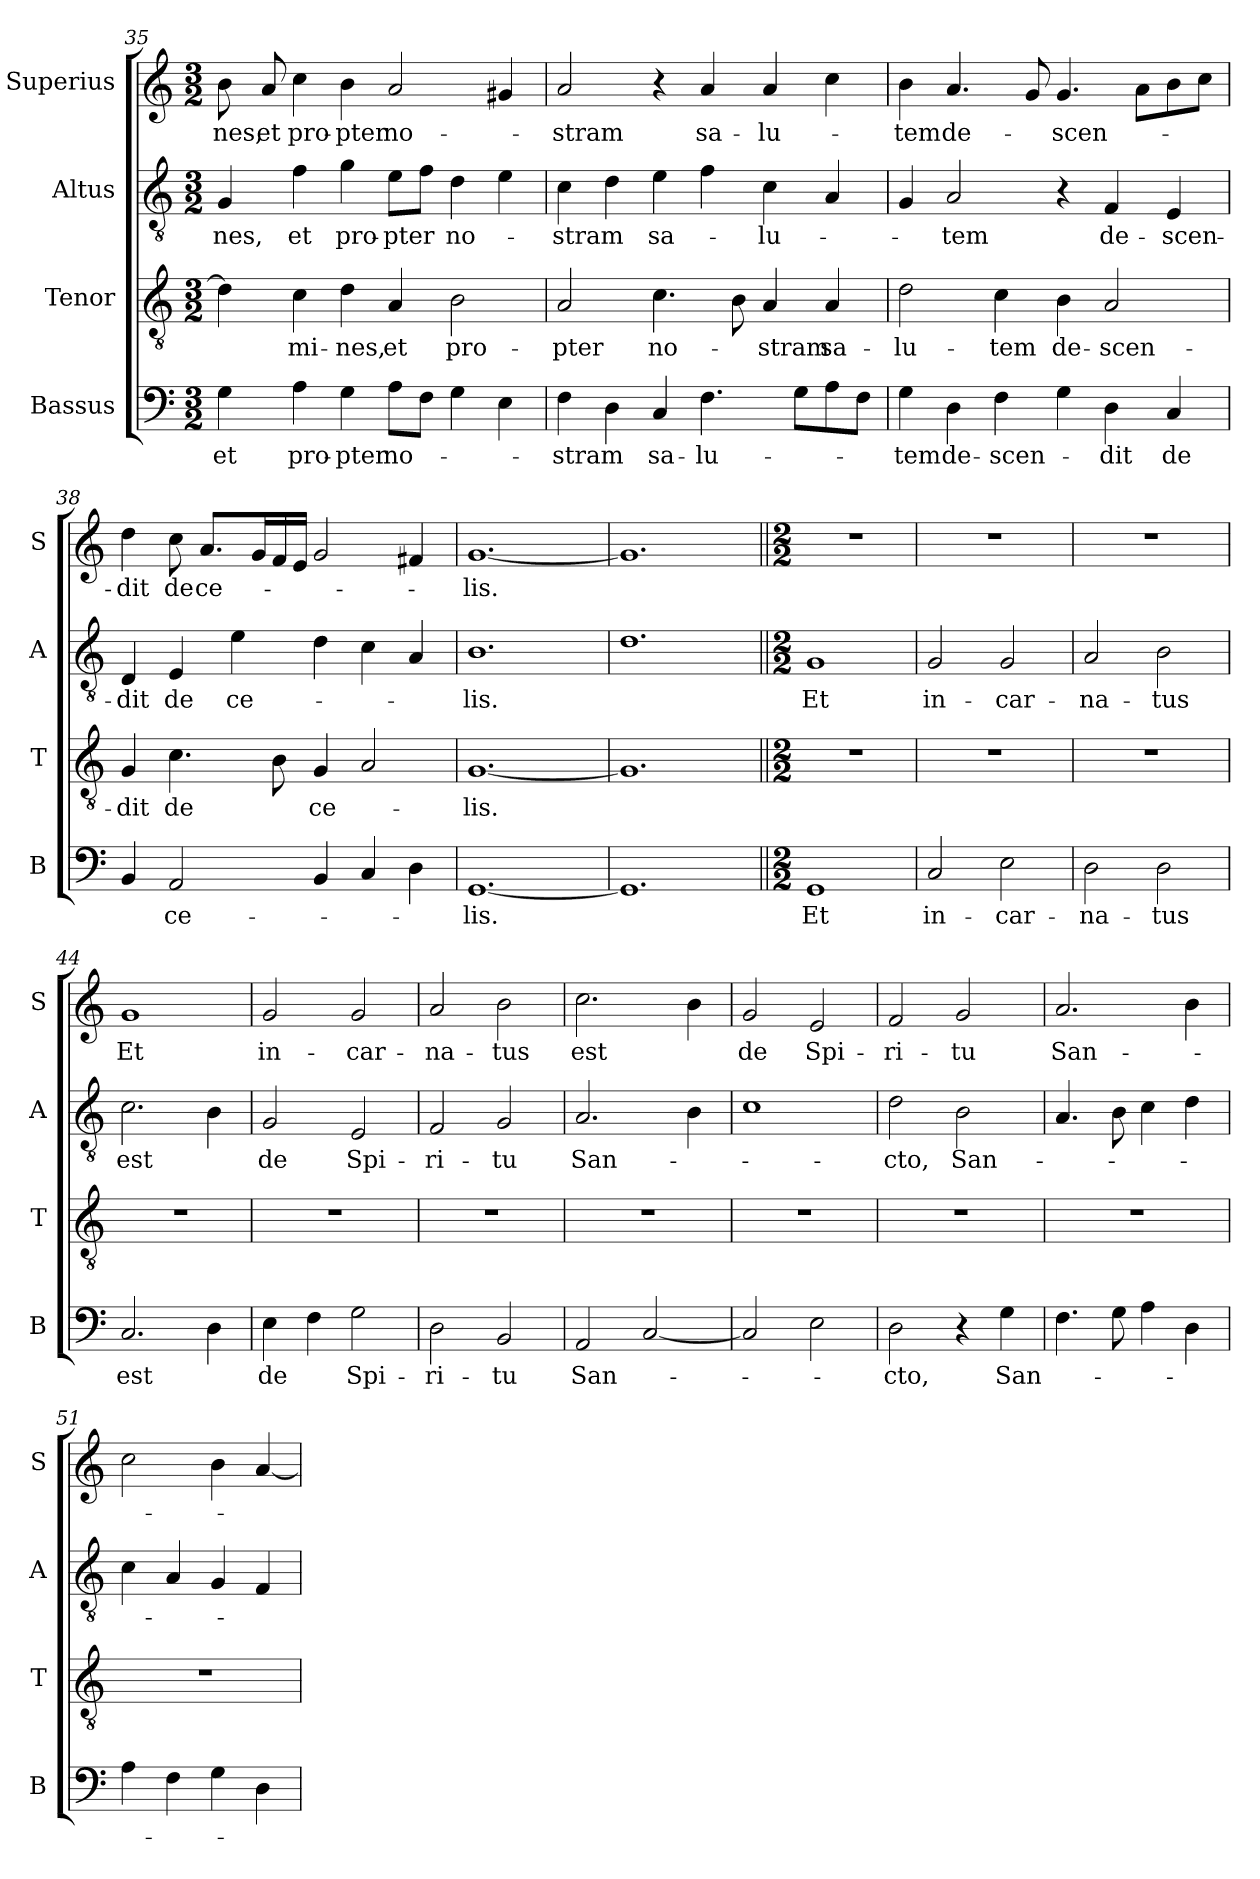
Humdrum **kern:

**kern	**text	**kern	**text	**kern	**text	**kern	**text
*part4	*part4	*part3	*part3	*part2	*part2	*part1	*part1
*staff4	*staff4	*staff3	*staff3	*staff2	*staff2	*staff1	*staff1
*I"Bassus	*	*I"Tenor	*	*I"Altus	*	*I"Superius	*
*I'B	*	*I'T	*	*I'A	*	*I'S	*
*clefF4	*	*clefGv2	*	*clefGv2	*	*clefG2	*
*k[]	*	*k[]	*	*k[]	*	*k[]	*
*M3/2	*	*M3/2	*	*M3/2	*	*M3/2	*
=35	=35	=35	=35	=35	=35	=35	=35
4G	et	4d]	.	4G	-nes,	8b	-nes,
.	.	.	.	.	.	8a	et
4A	pro-	4c	-mi-	4f	et	4cc	pro-
4G	-pter	4d	-nes,	4g	pro-	4b	-pter
8AL	no-	4A	et	8eL	-pter	2a	no-
8FJ	.	.	.	8fJ	.	.	.
4G	.	2B	pro-	4d	no-	.	.
4E	.	.	.	4e	.	4g#X	.
=36	=36	=36	=36	=36	=36	=36	=36
4F	-stram	2A	-pter	4c	-stram	2a	-stram
4D	.	.	.	4d	.	.	.
4C	sa-	4.c	no-	4e	sa-	4r	.
4.F	-lu-	.	.	4f	.	4a	sa-
.	.	8B	.	.	.	.	.
.	.	4A	-stram	4c	-lu-	4a	-lu-
8GL	.	.	.	.	.	.	.
8A	.	4A	sa-	4A	.	4cc	.
8FJ	.	.	.	.	.	.	.
=37	=37	=37	=37	=37	=37	=37	=37
4G	-tem	2d	-lu-	4G	.	4b	-tem
4D	de-	.	.	2A	-tem	4.a	de-
4F	-scen-	4c	-tem	.	.	.	.
.	.	.	.	.	.	8g	.
4G	.	4B	de-	4r	.	4.g	-scen-
!	!	!	!	!	!LO:LY:i	!	!
4D	-dit	2A	-scen-	4F	de-	.	.
.	.	.	.	.	.	8aL	.
!	!	!	!	!	!LO:LY:i	!	!
4C	de	.	.	4E	-scen-	8b	.
.	.	.	.	.	.	8ccJ	.
=38	=38	=38	=38	=38	=38	=38	=38
!	!	!	!	!	!LO:LY:i	!	!
4BB	.	4G	-dit	4D	-dit	4dd	-dit
2AA	ce-	4.c	de	4E	de	8cc	de
.	.	.	.	.	.	8.aL	ce-
.	.	.	.	4e	ce-	.	.
.	.	.	.	.	.	16gL	.
.	.	8B	.	.	.	16f	.
.	.	.	.	.	.	16eJJ	.
4BB	.	4G	ce-	4d	.	2g	.
4C	.	2A	.	4c	.	.	.
4D	.	.	.	4A	.	4f#X	.
=39	=39	=39	=39	=39	=39	=39	=39
[1.GG	-lis.	[1.G	-lis.	1.B	-lis.	[1.g	-lis.
=40	=40	=40	=40	=40	=40	=40	=40
1.GG]	.	1.G]	.	1.d	.	1.g]	.
=41||	=41||	=41||	=41||	=41||	=41||	=41||	=41||
*M2/2	*	*M2/2	*	*M2/2	*	*M2/2	*
1GG	Et	1r	.	1G	Et	1r	.
=42	=42	=42	=42	=42	=42	=42	=42
2C	in-	1r	.	2G	in-	1r	.
2E	-car-	.	.	2G	-car-	.	.
=43	=43	=43	=43	=43	=43	=43	=43
2D	-na-	1r	.	2A	-na-	1r	.
2D	-tus	.	.	2B	-tus	.	.
=44	=44	=44	=44	=44	=44	=44	=44
2.C	est	1r	.	2.c	est	1g	Et
4D	.	.	.	4B	.	.	.
=45	=45	=45	=45	=45	=45	=45	=45
4E	de	1r	.	2G	de	2g	in-
4F	.	.	.	.	.	.	.
2G	Spi-	.	.	2E	Spi-	2g	-car-
=46	=46	=46	=46	=46	=46	=46	=46
2D	-ri-	1r	.	2F	-ri-	2a	-na-
2BB	-tu	.	.	2G	-tu	2b	-tus
=47	=47	=47	=47	=47	=47	=47	=47
!	!LO:LY:i	!	!	!	!	!	!
2AA	San-	1r	.	2.A	San-	2.cc	est
[2C	.	.	.	.	.	.	.
.	.	.	.	4B	.	4b	.
=48	=48	=48	=48	=48	=48	=48	=48
2C]	.	1r	.	1c	.	2g	de
2E	.	.	.	.	.	2e	Spi-
=49	=49	=49	=49	=49	=49	=49	=49
!	!LO:LY:i	!	!	!	!LO:LY:i	!	!
2D	-cto,	1r	.	2d	-cto,	2f	-ri-
!	!	!	!	!	!LO:LY:i	!	!
4r	.	.	.	2B	San-	2g	-tu
4G	San-	.	.	.	.	.	.
=50	=50	=50	=50	=50	=50	=50	=50
4.F	.	1r	.	4.A	.	2.a	San-
8G	.	.	.	8B	.	.	.
4A	.	.	.	4c	.	.	.
4D	.	.	.	4d	.	4b	.
=51	=51	=51	=51	=51	=51	=51	=51
4A	.	1r	.	4c	.	2cc	.
4F	.	.	.	4A	.	.	.
4G	.	.	.	4G	.	4b	.
4D	.	.	.	4F	.	[4a	.
=	=	=	=	=	=	=	=
*-	*-	*-	*-	*-	*-	*-	*-
